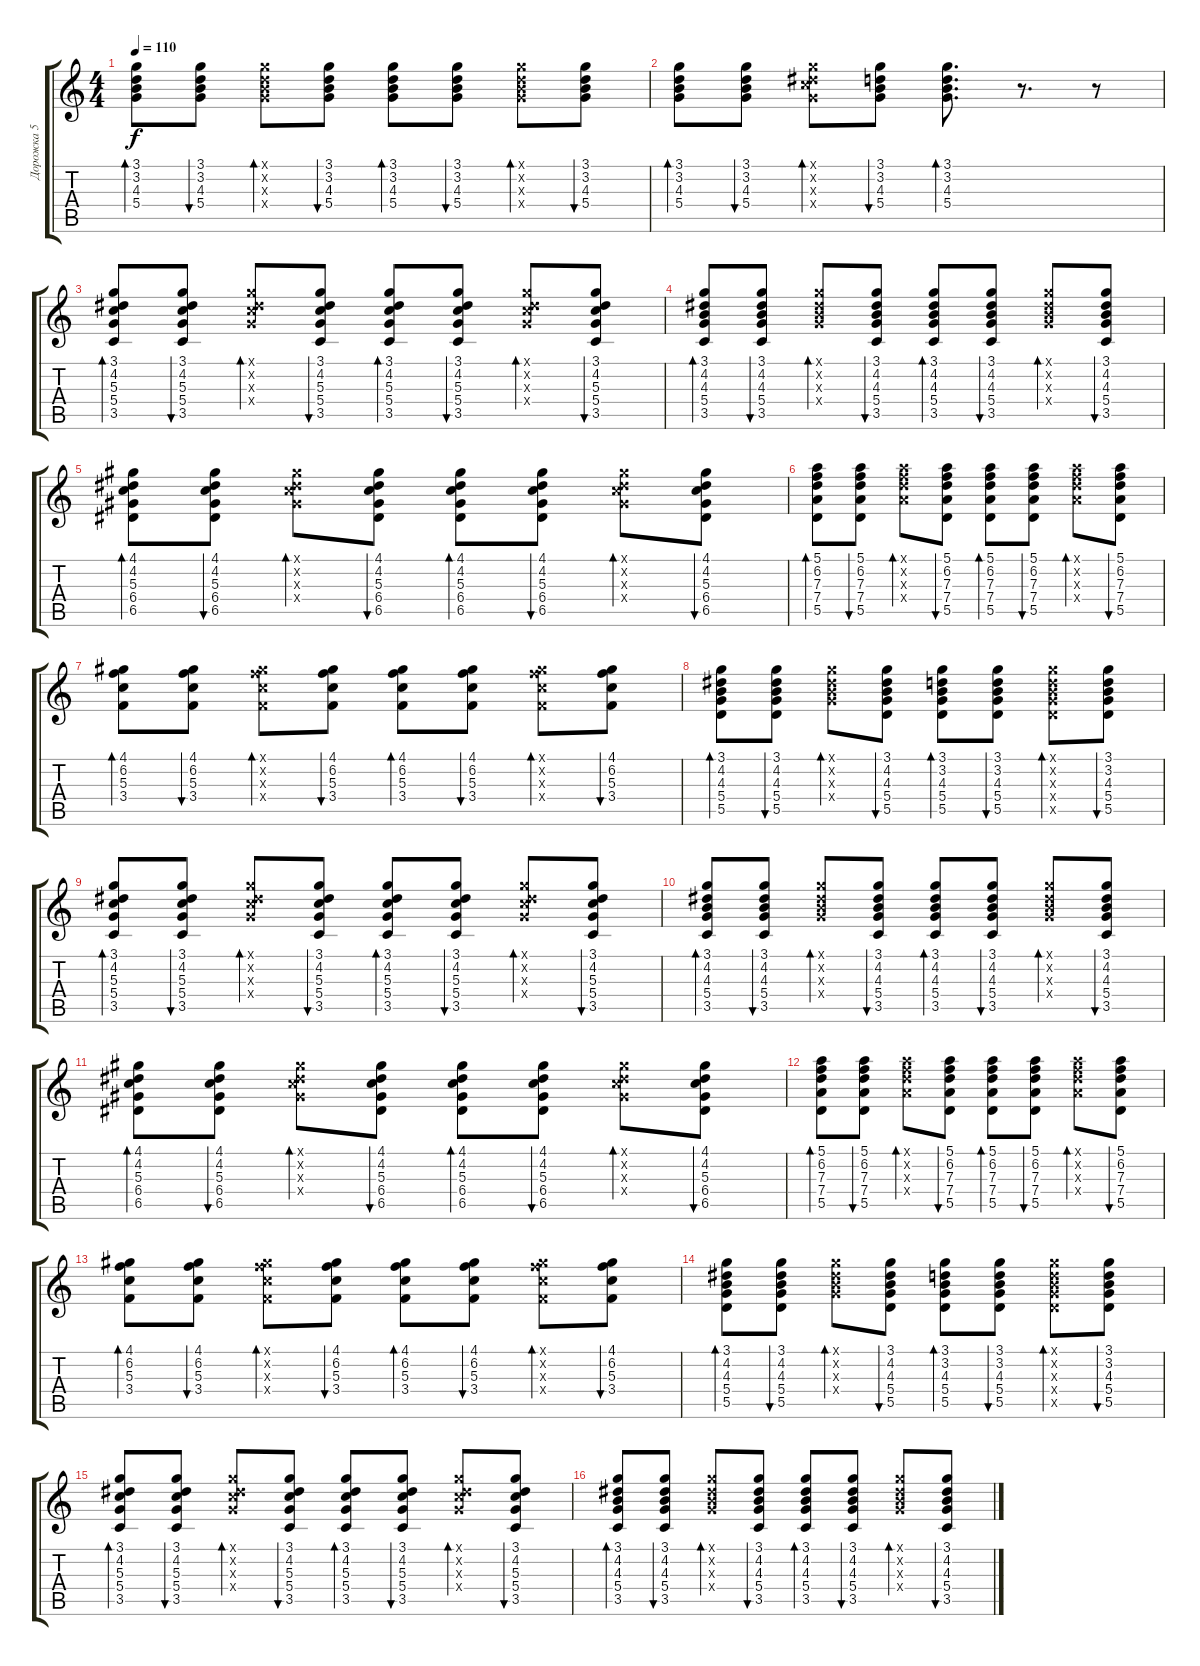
\track ("Дорожка 5" "Дорожка 5") {instrument acousticguitarsteel}
\staff {score tabs}
\tuning (E4 B3 G3 D3 A2 E2) {hide}
\ts (4 4)
\tempo 110
\clef g2
\ks c
(3.1 3.2 4.3 5.4).8{bd 60 dy f} (3.1 3.2 4.3 5.4).8{bu 60} (3.1{x} 3.2{x} 4.3{x} 5.4{x}).8{bd 60} (3.1 3.2 4.3 5.4).8{bu 60} (3.1 3.2 4.3 5.4).8{bd 60} (3.1 3.2 4.3 5.4).8{bu 60} (3.1{x} 3.2{x} 4.3{x} 5.4{x}).8{bd 60} (3.1 3.2 4.3 5.4).8{bu 60} |
(3.1 3.2 4.3 5.4).8{bd 60} (3.1 3.2 4.3 5.4).8{bu 60} (3.1{x} 4.2{x} 5.3{x} 5.4{x}).8{bd 60} (3.1 3.2 4.3 5.4).8{bu 60} (3.1 3.2 4.3 5.4).8{d bd 60} r.8{d} r.8 |
(3.1 4.2 5.3 5.4 3.5).8{bd 60} (3.1 4.2 5.3 5.4 3.5).8{bu 60} (3.1{x} 4.2{x} 5.3{x} 5.4{x}).8{bd 60} (3.1 4.2 5.3 5.4 3.5).8{bu 60} (3.1 4.2 5.3 5.4 3.5).8{bd 60} (3.1 4.2 5.3 5.4 3.5).8{bu 60} (3.1{x} 4.2{x} 5.3{x} 5.4{x}).8{bd 60} (3.1 4.2 5.3 5.4 3.5).8{bu 60} |
(3.1 4.2 4.3 5.4 3.5).8{bd 60} (3.1 4.2 4.3 5.4 3.5).8{bu 60} (3.1{x} 4.2{x} 4.3{x} 5.4{x}).8{bd 60} (3.1 4.2 4.3 5.4 3.5).8{bu 60} (3.1 4.2 4.3 5.4 3.5).8{bd 60} (3.1 4.2 4.3 5.4 3.5).8{bu 60} (3.1{x} 4.2{x} 4.3{x} 5.4{x}).8{bd 60} (3.1 4.2 4.3 5.4 3.5).8{bu 60} |
(4.1 4.2 5.3 6.4 6.5).8{bd 60} (4.1 4.2 5.3 6.4 6.5).8{bu 60} (4.1{x} 4.2{x} 5.3{x} 6.4{x}).8{bd 60} (4.1 4.2 5.3 6.4 6.5).8{bu 60} (4.1 4.2 5.3 6.4 6.5).8{bd 60} (4.1 4.2 5.3 6.4 6.5).8{bu 60} (4.1{x} 4.2{x} 5.3{x} 6.4{x}).8{bd 60} (4.1 4.2 5.3 6.4 6.5).8{bu 60} |
(5.1 6.2 7.3 7.4 5.5).8{bd 60} (5.1 6.2 7.3 7.4 5.5).8{bu 60} (5.1{x} 6.2{x} 7.3{x} 7.4{x}).8{bd 60} (5.1 6.2 7.3 7.4 5.5).8{bu 60} (5.1 6.2 7.3 7.4 5.5).8{bd 60} (5.1 6.2 7.3 7.4 5.5).8{bu 60} (5.1{x} 6.2{x} 7.3{x} 7.4{x}).8{bd 60} (5.1 6.2 7.3 7.4 5.5).8{bu 60} |
(4.1 6.2 5.3 3.4).8{bd 60} (4.1 6.2 5.3 3.4).8{bu 60} (4.1{x} 6.2{x} 5.3{x} 3.4{x}).8{bd 60} (4.1 6.2 5.3 3.4).8{bu 60} (4.1 6.2 5.3 3.4).8{bd 60} (4.1 6.2 5.3 3.4).8{bu 60} (4.1{x} 6.2{x} 5.3{x} 3.4{x}).8{bd 60} (4.1 6.2 5.3 3.4).8{bu 60} |
(3.1 4.2 4.3 5.4 5.5).8{bd 60} (3.1 4.2 4.3 5.4 5.5).8{bu 60} (3.1{x} 4.2{x} 4.3{x} 5.4{x}).8{bd 60} (3.1 4.2 4.3 5.4 5.5).8{bu 60} (3.1 3.2 4.3 5.4 5.5).8{bd 60} (3.1 3.2 4.3 5.4 5.5).8{bu 60} (3.1{x} 3.2{x} 4.3{x} 5.4{x} 5.5{x}).8{bd 60} (3.1 3.2 4.3 5.4 5.5).8{bu 60} |
(3.1 4.2 5.3 5.4 3.5).8{bd 60} (3.1 4.2 5.3 5.4 3.5).8{bu 60} (3.1{x} 4.2{x} 5.3{x} 5.4{x}).8{bd 60} (3.1 4.2 5.3 5.4 3.5).8{bu 60} (3.1 4.2 5.3 5.4 3.5).8{bd 60} (3.1 4.2 5.3 5.4 3.5).8{bu 60} (3.1{x} 4.2{x} 5.3{x} 5.4{x}).8{bd 60} (3.1 4.2 5.3 5.4 3.5).8{bu 60} |
(3.1 4.2 4.3 5.4 3.5).8{bd 60} (3.1 4.2 4.3 5.4 3.5).8{bu 60} (3.1{x} 4.2{x} 4.3{x} 5.4{x}).8{bd 60} (3.1 4.2 4.3 5.4 3.5).8{bu 60} (3.1 4.2 4.3 5.4 3.5).8{bd 60} (3.1 4.2 4.3 5.4 3.5).8{bu 60} (3.1{x} 4.2{x} 4.3{x} 5.4{x}).8{bd 60} (3.1 4.2 4.3 5.4 3.5).8{bu 60} |
(4.1 4.2 5.3 6.4 6.5).8{bd 60} (4.1 4.2 5.3 6.4 6.5).8{bu 60} (4.1{x} 4.2{x} 5.3{x} 6.4{x}).8{bd 60} (4.1 4.2 5.3 6.4 6.5).8{bu 60} (4.1 4.2 5.3 6.4 6.5).8{bd 60} (4.1 4.2 5.3 6.4 6.5).8{bu 60} (4.1{x} 4.2{x} 5.3{x} 6.4{x}).8{bd 60} (4.1 4.2 5.3 6.4 6.5).8{bu 60} |
(5.1 6.2 7.3 7.4 5.5).8{bd 60} (5.1 6.2 7.3 7.4 5.5).8{bu 60} (5.1{x} 6.2{x} 7.3{x} 7.4{x}).8{bd 60} (5.1 6.2 7.3 7.4 5.5).8{bu 60} (5.1 6.2 7.3 7.4 5.5).8{bd 60} (5.1 6.2 7.3 7.4 5.5).8{bu 60} (5.1{x} 6.2{x} 7.3{x} 7.4{x}).8{bd 60} (5.1 6.2 7.3 7.4 5.5).8{bu 60} |
(4.1 6.2 5.3 3.4).8{bd 60} (4.1 6.2 5.3 3.4).8{bu 60} (4.1{x} 6.2{x} 5.3{x} 3.4{x}).8{bd 60} (4.1 6.2 5.3 3.4).8{bu 60} (4.1 6.2 5.3 3.4).8{bd 60} (4.1 6.2 5.3 3.4).8{bu 60} (4.1{x} 6.2{x} 5.3{x} 3.4{x}).8{bd 60} (4.1 6.2 5.3 3.4).8{bu 60} |
(3.1 4.2 4.3 5.4 5.5).8{bd 60} (3.1 4.2 4.3 5.4 5.5).8{bu 60} (3.1{x} 4.2{x} 4.3{x} 5.4{x}).8{bd 60} (3.1 4.2 4.3 5.4 5.5).8{bu 60} (3.1 3.2 4.3 5.4 5.5).8{bd 60} (3.1 3.2 4.3 5.4 5.5).8{bu 60} (3.1{x} 3.2{x} 4.3{x} 5.4{x} 5.5{x}).8{bd 60} (3.1 3.2 4.3 5.4 5.5).8{bu 60} |
(3.1 4.2 5.3 5.4 3.5).8{bd 60} (3.1 4.2 5.3 5.4 3.5).8{bu 60} (3.1{x} 4.2{x} 5.3{x} 5.4{x}).8{bd 60} (3.1 4.2 5.3 5.4 3.5).8{bu 60} (3.1 4.2 5.3 5.4 3.5).8{bd 60} (3.1 4.2 5.3 5.4 3.5).8{bu 60} (3.1{x} 4.2{x} 5.3{x} 5.4{x}).8{bd 60} (3.1 4.2 5.3 5.4 3.5).8{bu 60} |
(3.1 4.2 4.3 5.4 3.5).8{bd 60} (3.1 4.2 4.3 5.4 3.5).8{bu 60} (3.1{x} 4.2{x} 4.3{x} 5.4{x}).8{bd 60} (3.1 4.2 4.3 5.4 3.5).8{bu 60} (3.1 4.2 4.3 5.4 3.5).8{bd 60} (3.1 4.2 4.3 5.4 3.5).8{bu 60} (3.1{x} 4.2{x} 4.3{x} 5.4{x}).8{bd 60} (3.1 4.2 4.3 5.4 3.5).8{bu 60}
